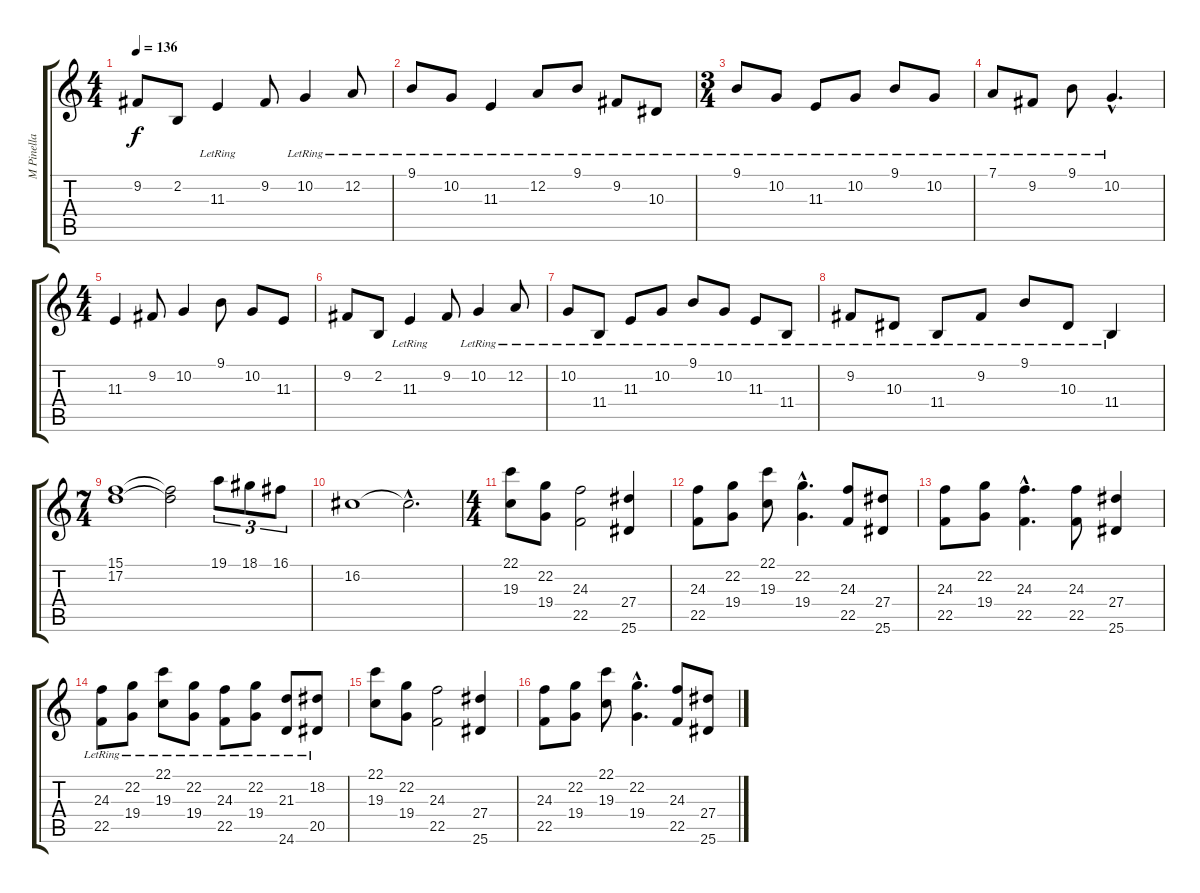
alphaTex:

\track ("M Pinella" "M Pinella") {instrument acousticgrandpiano}
\staff {score tabs}
\tuning (D4 A3 F3 C3 G2 D2) {hide}
\ts (4 4)
\tempo 136
\clef g2
\ks c
9.2.8{dy f} 2.2.8 11.3{lr}.4 9.2.8 10.2{lr}.4 12.2{lr}.8 |
9.1{lr}.8 10.2{lr}.8 11.3{lr}.4 12.2{lr}.8 9.1{lr}.8 9.2{lr}.8 10.3{lr}.8 |
\ts (3 4)
9.1{lr}.8 10.2{lr}.8 11.3{lr}.8 10.2{lr}.8 9.1{lr}.8 10.2{lr}.8 |
7.1{lr}.8 9.2{lr}.8 9.1{lr}.8 10.2{hac lr}.4{d} |
\ts (4 4)
11.3.4 9.2.8 10.2.4 9.1.8 10.2.8 11.3.8 |
9.2.8 2.2.8 11.3{lr}.4 9.2.8 10.2{lr}.4 12.2{lr}.8 |
10.2{lr}.8 11.4{lr}.8 11.3{lr}.8 10.2{lr}.8 9.1{lr}.8 10.2{lr}.8 11.3{lr}.8 11.4{lr}.8 |
9.2{lr}.8 10.3{lr}.8 11.4{lr}.8 9.2{lr}.8 9.1{lr}.8 10.3{lr}.8 11.4{lr}.4 |
\ts (7 4)
(15.1 17.2).1 (15.1{t} 17.2{t}).2 19.1.8{tu (3 2)} 18.1.8{tu (3 2)} 16.1.8{tu (3 2)} |
16.2.1 16.2{hac t}.2{d} |
\ts (4 4)
(22.1 19.3).8 (22.2 19.4).8 (24.3 22.5).2 (27.4 25.6).4 |
(24.3 22.5).8 (22.2 19.4).8 (22.1 19.3).8 (22.2{hac} 19.4{hac}).4{d} (24.3 22.5).8 (27.4 25.6).8 |
(24.3 22.5).8 (22.2 19.4).8 (24.3{hac} 22.5{hac}).4{d} (24.3 22.5).8 (27.4 25.6).4 |
(24.3{lr} 22.5{lr}).8 (22.2{lr} 19.4{lr}).8 (22.1{lr} 19.3{lr}).8 (22.2{lr} 19.4{lr}).8 (24.3{lr} 22.5{lr}).8 (22.2{lr} 19.4{lr}).8 (21.3{lr} 24.6{lr}).8 (18.2{lr} 20.5{lr}).8 |
(22.1 19.3).8 (22.2 19.4).8 (24.3 22.5).2 (27.4 25.6).4 |
(24.3 22.5).8 (22.2 19.4).8 (22.1 19.3).8 (22.2{hac} 19.4{hac}).4{d} (24.3 22.5).8 (27.4 25.6).8
